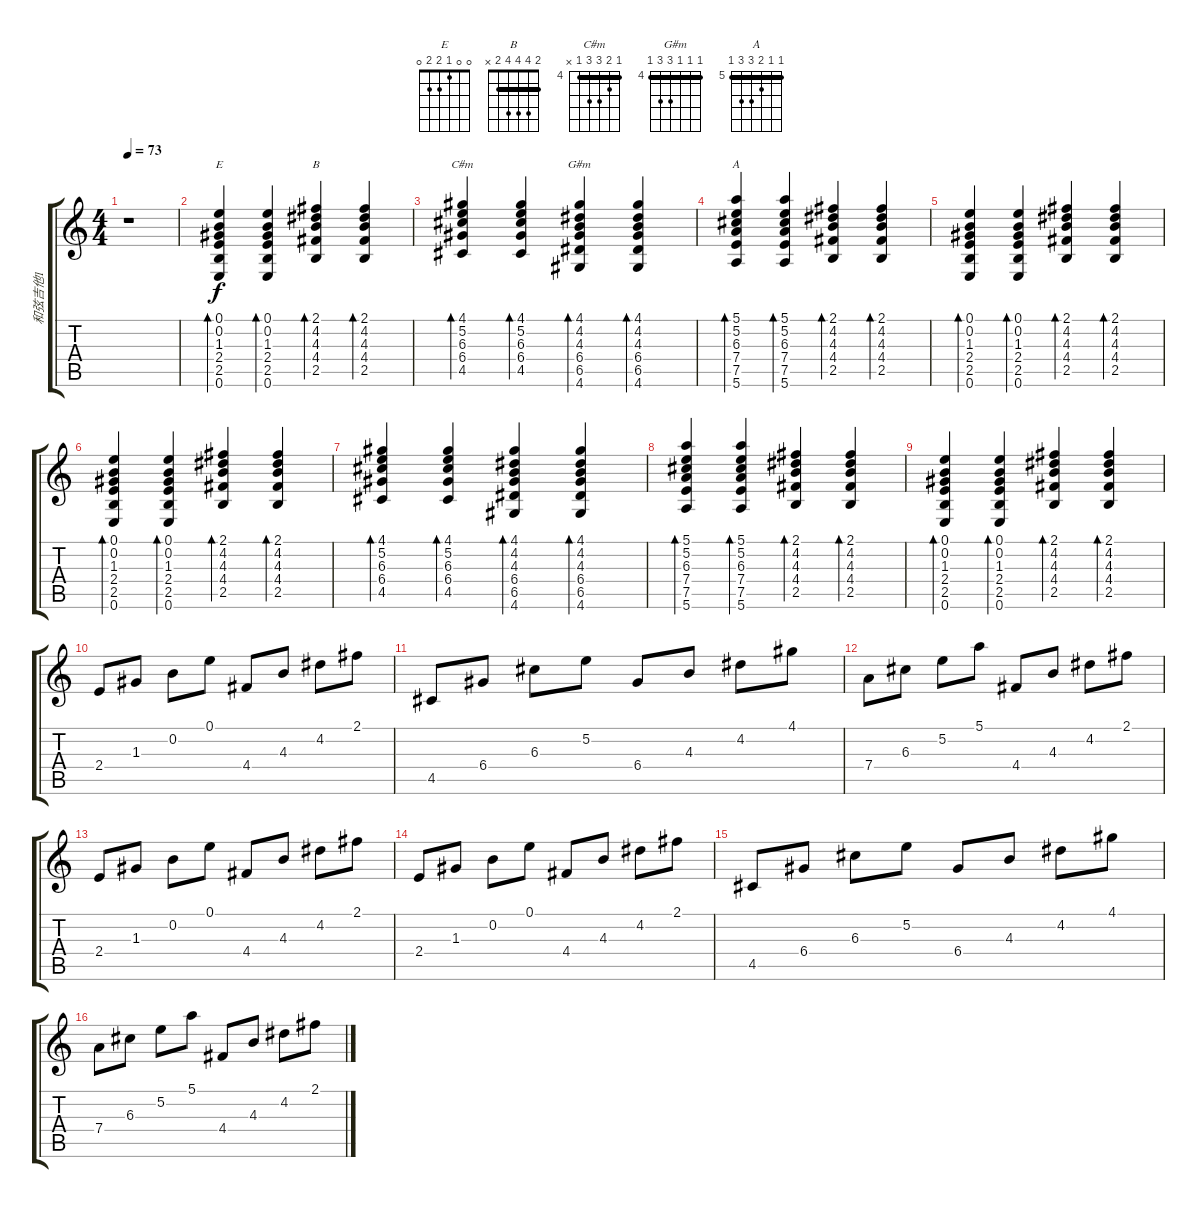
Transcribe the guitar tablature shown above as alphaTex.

\track ("和弦吉他1" "和弦吉他1") {instrument acousticguitarsteel}
\staff {score tabs}
\tuning (E4 B3 G3 D3 A2 E2) {hide}
\chord ("E" 0 0 1 2 2 0)
\chord ("B" 2 4 4 4 2 x) {barre 2}
\chord ("C#m" 4 5 6 6 4 x) {firstfret 4 barre 4}
\chord ("G#m" 4 4 4 6 6 4) {firstfret 4 barre 4}
\chord ("A" 5 5 6 7 7 5) {firstfret 5 barre 5}
\ts (4 4)
\tempo 73
\clef g2
\ks c
r.1{dy f instrument acousticguitarsteel} |
(0.1 0.2 1.3 2.4 2.5 0.6).4{bd 120 ch "E"} (0.1 0.2 1.3 2.4 2.5 0.6).4{bd 120} (2.1 4.2 4.3 4.4 2.5).4{bd 120 ch "B"} (2.1 4.2 4.3 4.4 2.5).4{bd 120} |
(4.1 5.2 6.3 6.4 4.5).4{bd 120 ch "C#m"} (4.1 5.2 6.3 6.4 4.5).4{bd 120} (4.1 4.2 4.3 6.4 6.5 4.6).4{bd 120 ch "G#m"} (4.1 4.2 4.3 6.4 6.5 4.6).4{bd 120} |
(5.1 5.2 6.3 7.4 7.5 5.6).4{bd 120 ch "A"} (5.1 5.2 6.3 7.4 7.5 5.6).4{bd 120} (2.1 4.2 4.3 4.4 2.5).4{bd 120} (2.1 4.2 4.3 4.4 2.5).4{bd 120} |
(0.1 0.2 1.3 2.4 2.5 0.6).4{bd 120} (0.1 0.2 1.3 2.4 2.5 0.6).4{bd 120} (2.1 4.2 4.3 4.4 2.5).4{bd 120} (2.1 4.2 4.3 4.4 2.5).4{bd 120} |
(0.1 0.2 1.3 2.4 2.5 0.6).4{bd 120} (0.1 0.2 1.3 2.4 2.5 0.6).4{bd 120} (2.1 4.2 4.3 4.4 2.5).4{bd 120} (2.1 4.2 4.3 4.4 2.5).4{bd 120} |
(4.1 5.2 6.3 6.4 4.5).4{bd 120} (4.1 5.2 6.3 6.4 4.5).4{bd 120} (4.1 4.2 4.3 6.4 6.5 4.6).4{bd 120} (4.1 4.2 4.3 6.4 6.5 4.6).4{bd 120} |
(5.1 5.2 6.3 7.4 7.5 5.6).4{bd 120} (5.1 5.2 6.3 7.4 7.5 5.6).4{bd 120} (2.1 4.2 4.3 4.4 2.5).4{bd 120} (2.1 4.2 4.3 4.4 2.5).4{bd 120} |
(0.1 0.2 1.3 2.4 2.5 0.6).4{bd 120} (0.1 0.2 1.3 2.4 2.5 0.6).4{bd 120} (2.1 4.2 4.3 4.4 2.5).4{bd 120} (2.1 4.2 4.3 4.4 2.5).4{bd 120} |
2.4.8 1.3.8 0.2.8 0.1.8 4.4.8 4.3.8 4.2.8 2.1.8 |
4.5.8 6.4.8 6.3.8 5.2.8 6.4.8 4.3.8 4.2.8 4.1.8 |
7.4.8 6.3.8 5.2.8 5.1.8 4.4.8 4.3.8 4.2.8 2.1.8 |
2.4.8 1.3.8 0.2.8 0.1.8 4.4.8 4.3.8 4.2.8 2.1.8 |
2.4.8 1.3.8 0.2.8 0.1.8 4.4.8 4.3.8 4.2.8 2.1.8 |
4.5.8 6.4.8 6.3.8 5.2.8 6.4.8 4.3.8 4.2.8 4.1.8 |
7.4.8 6.3.8 5.2.8 5.1.8 4.4.8 4.3.8 4.2.8 2.1.8
